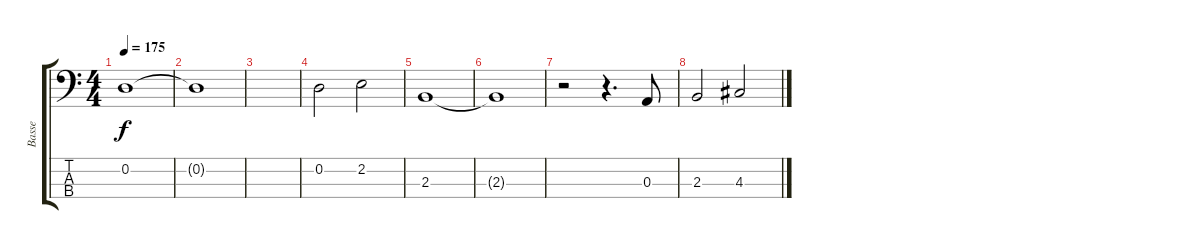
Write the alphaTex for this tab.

\track ("Basse" "Basse") {instrument acousticguitarnylon}
\staff {score tabs}
\tuning (G2 D2 A1 E1) {hide}
\ts (4 4)
\tempo 175
\clef f4
\ks c
0.2.1{dy f} |
0.2{t}.1 |
|
0.2.2 2.2.2 |
2.3.1 |
2.3{t}.1 |
r.2 r.4{d} 0.3.8 |
2.3.2 4.3.2
